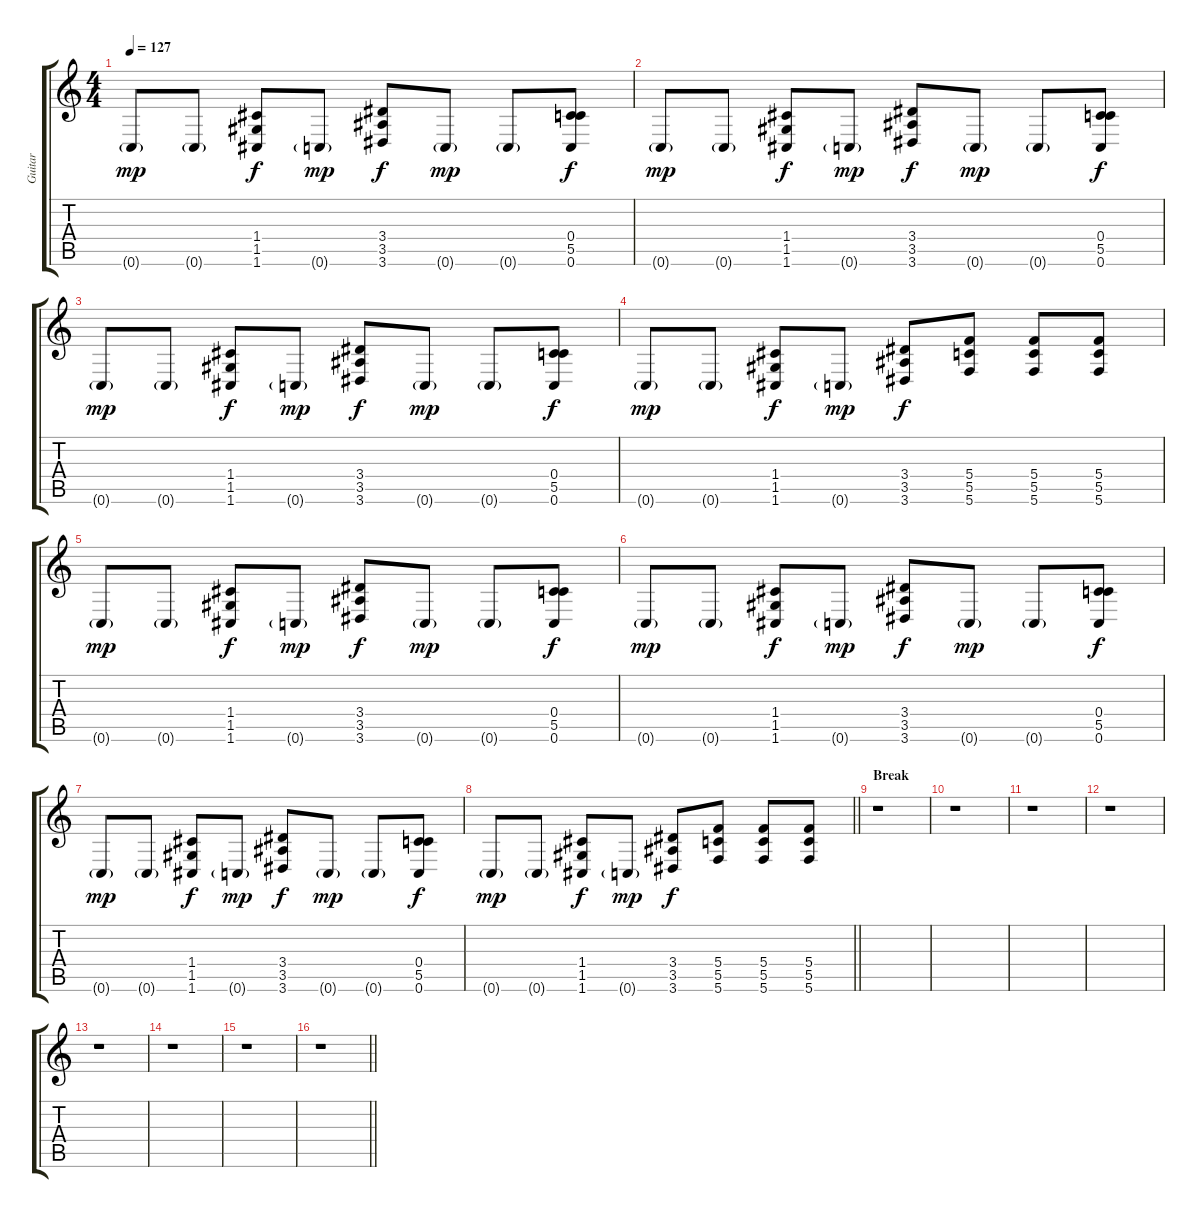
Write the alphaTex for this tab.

\track ("Guitar" "Guitar") {instrument acousticguitarsteel}
\staff {score tabs}
\tuning (D4 A3 F3 C3 G2 C2) {hide}
\ts (4 4)
\tempo 127
\clef g2
\ks c
0.6{g}.8{dy mp} 0.6{g}.8 (1.4 1.5 1.6).8{dy f} 0.6{g}.8{dy mp} (3.4 3.5 3.6).8{dy f} 0.6{g}.8{dy mp} 0.6{g}.8 (0.4 5.5 0.6).8{dy f} |
0.6{g}.8{dy mp} 0.6{g}.8 (1.4 1.5 1.6).8{dy f} 0.6{g}.8{dy mp} (3.4 3.5 3.6).8{dy f} 0.6{g}.8{dy mp} 0.6{g}.8 (0.4 5.5 0.6).8{dy f} |
0.6{g}.8{dy mp} 0.6{g}.8 (1.4 1.5 1.6).8{dy f} 0.6{g}.8{dy mp} (3.4 3.5 3.6).8{dy f} 0.6{g}.8{dy mp} 0.6{g}.8 (0.4 5.5 0.6).8{dy f} |
0.6{g}.8{dy mp} 0.6{g}.8 (1.4 1.5 1.6).8{dy f} 0.6{g}.8{dy mp} (3.4 3.5 3.6).8{dy f} (5.4 5.5 5.6).8 (5.4 5.5 5.6).8 (5.4 5.5 5.6).8 |
0.6{g}.8{dy mp} 0.6{g}.8 (1.4 1.5 1.6).8{dy f} 0.6{g}.8{dy mp} (3.4 3.5 3.6).8{dy f} 0.6{g}.8{dy mp} 0.6{g}.8 (0.4 5.5 0.6).8{dy f} |
0.6{g}.8{dy mp} 0.6{g}.8 (1.4 1.5 1.6).8{dy f} 0.6{g}.8{dy mp} (3.4 3.5 3.6).8{dy f} 0.6{g}.8{dy mp} 0.6{g}.8 (0.4 5.5 0.6).8{dy f} |
0.6{g}.8{dy mp} 0.6{g}.8 (1.4 1.5 1.6).8{dy f} 0.6{g}.8{dy mp} (3.4 3.5 3.6).8{dy f} 0.6{g}.8{dy mp} 0.6{g}.8 (0.4 5.5 0.6).8{dy f} |
\barLineRight lightlight
0.6{g}.8{dy mp} 0.6{g}.8 (1.4 1.5 1.6).8{dy f} 0.6{g}.8{dy mp} (3.4 3.5 3.6).8{dy f} (5.4 5.5 5.6).8 (5.4 5.5 5.6).8 (5.4 5.5 5.6).8 |
\section ("" "Break")
r.1 |
r.1 |
r.1 |
r.1 |
r.1 |
r.1 |
r.1 |
\barLineRight lightlight
r.1
